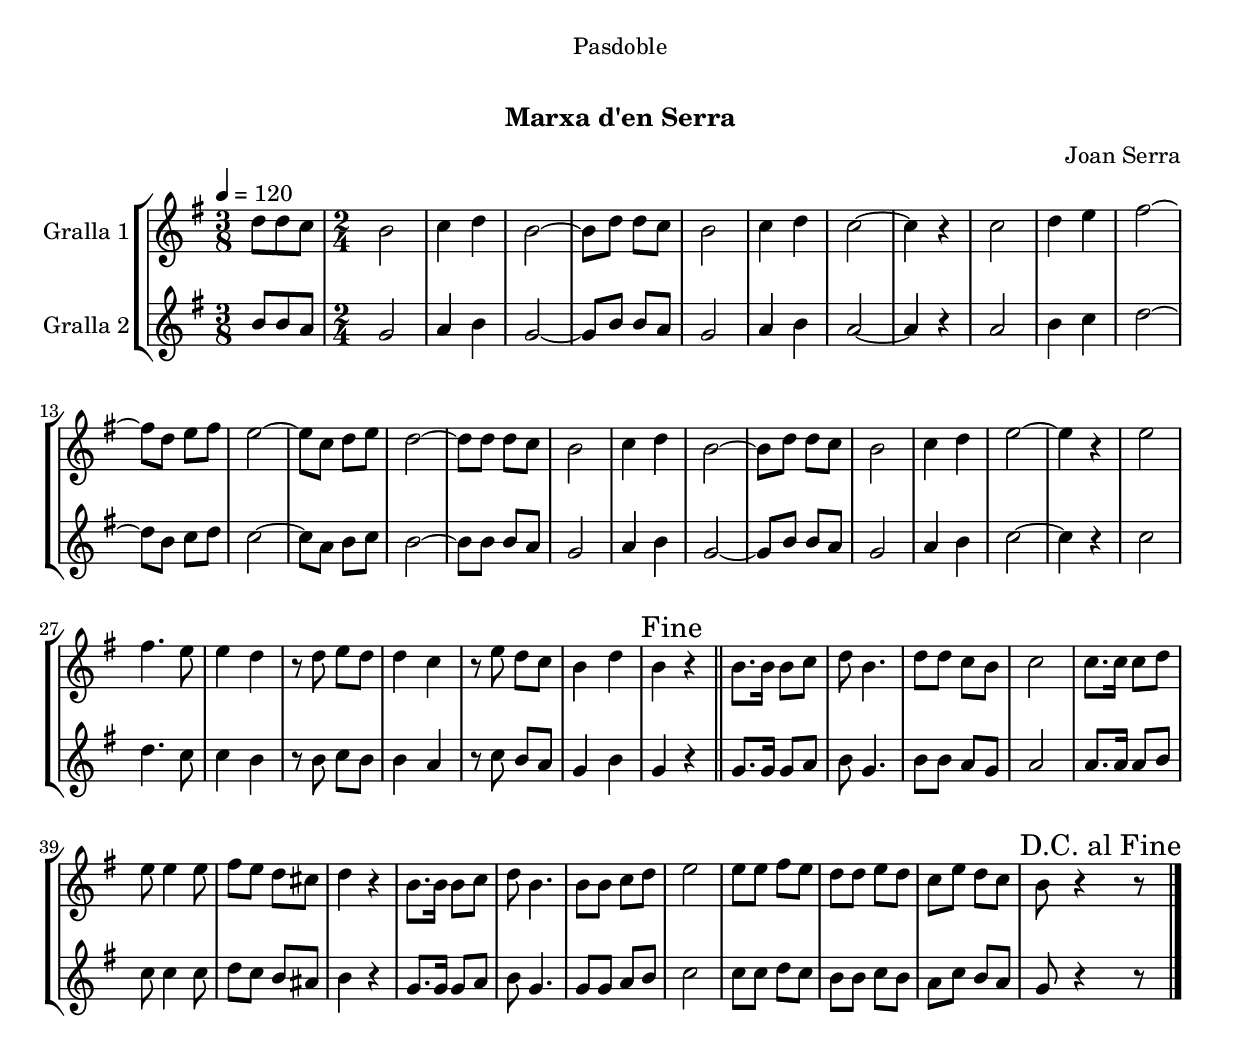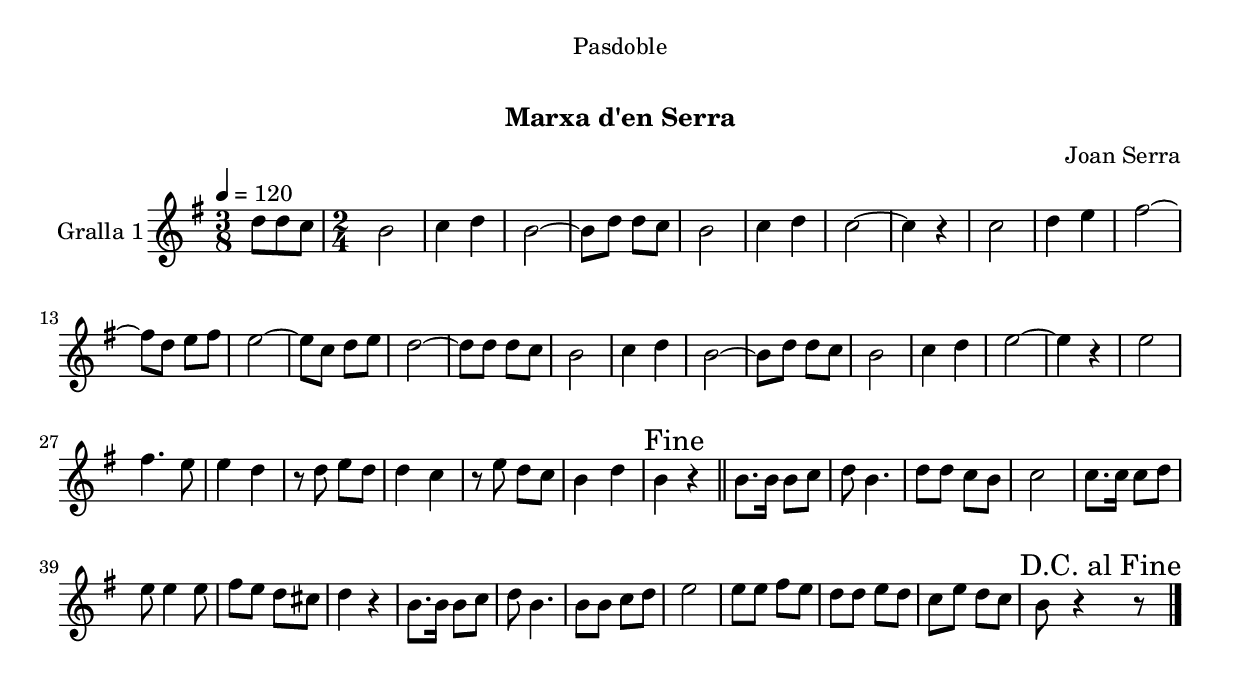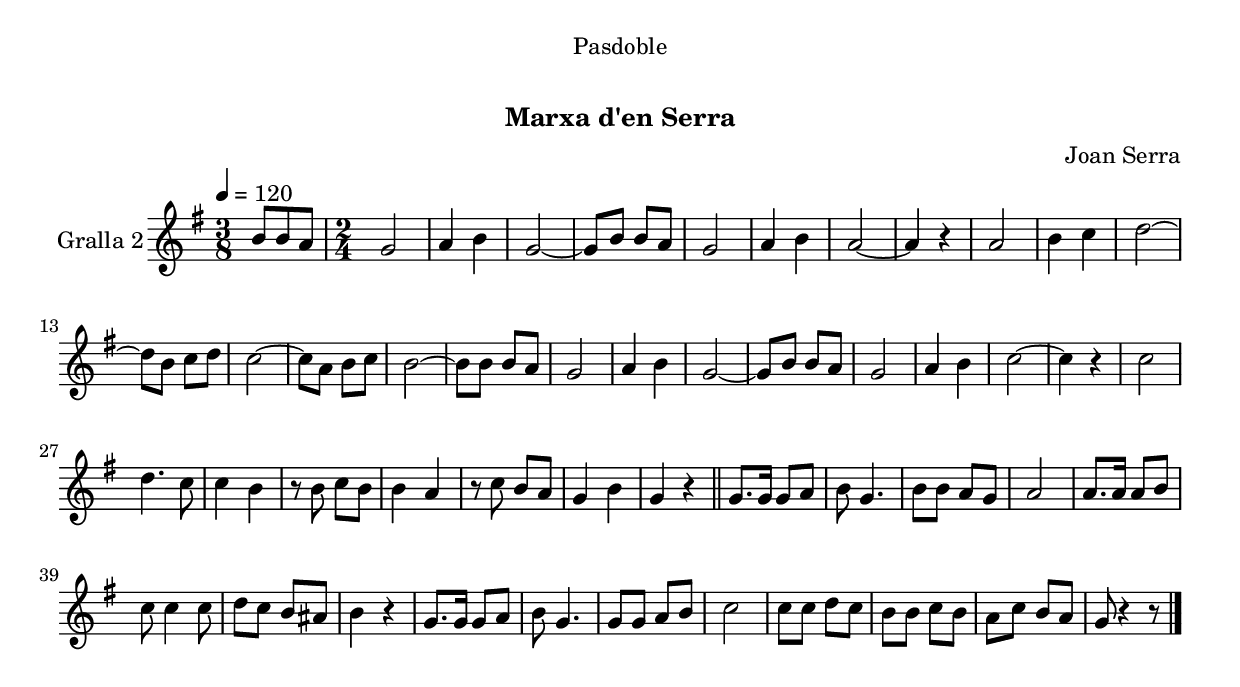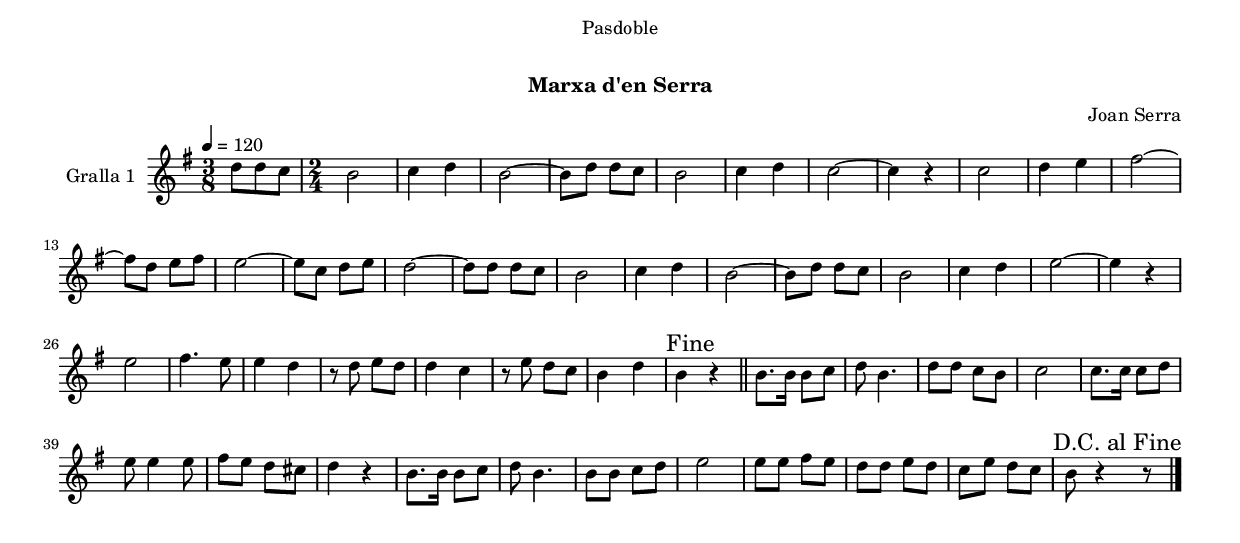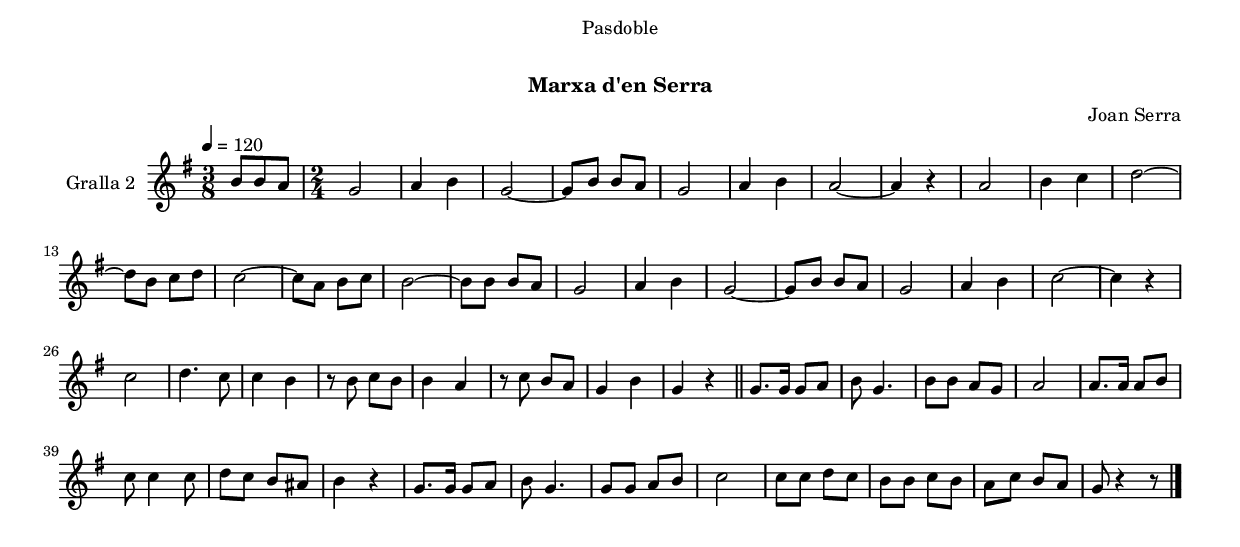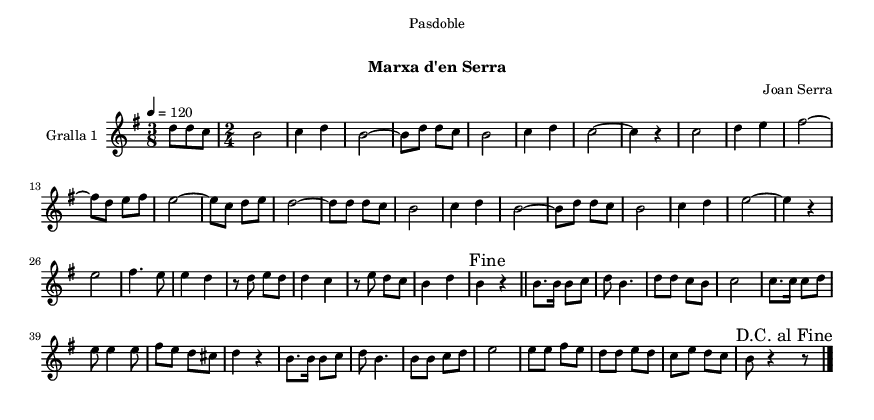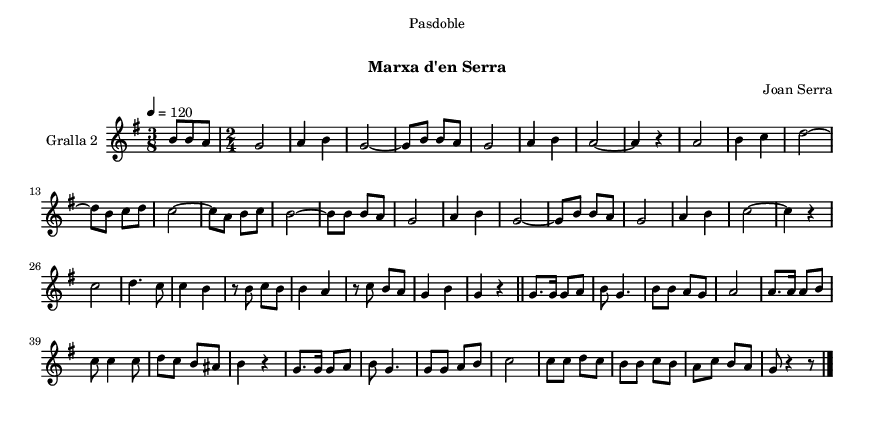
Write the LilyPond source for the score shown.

\version "2.16.0"

\header {
  dedication="Pasdoble"
  title="  "
  subtitle="Marxa d'en Serra"
  subsubtitle=""
  poet=""
  meter=""
  piece=""
  composer="Joan Serra"
  arranger=""
  opus=""
  instrument=""
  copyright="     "
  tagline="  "
}

liniaroAa =
\relative d''
{
  \tempo 4=120
  \clef treble
  \key g \major
  \time 3/8
  d8 d c  |
  \time 2/4   b2  |
  c4 d  |
  b2 ~  |
  %05
  b8 d d c  |
  b2  |
  c4 d  |
  c2 ~  |
  c4 r  |
  %10
  c2  |
  d4 e  |
  fis2 ~  |
  fis8 d e fis  |
  e2 ~  |
  %15
  e8 c d e  |
  d2 ~  |
  d8 d d c  |
  b2  |
  c4 d  |
  %20
  b2 ~  |
  b8 d d c  |
  b2  |
  c4 d  |
  e2 ~  |
  %25
  e4 r  |
  e2  |
  fis4. e8  |
  e4 d  |
  r8 d e d  |
  %30
  d4 c  |
  r8 e d c  |
  b4 d  |
  \mark "Fine" b4 r  \bar "||"
  b8. b16 b8 c  |
  %35
  d8 b4.  |
  d8 d c b  |
  c2  |
  c8. c16 c8 d  |
  e8 e4 e8  |
  %40
  fis8 e d cis  |
  d4 r  |
  b8. b16 b8 c  |
  d8 b4.  |
  b8 b c d  |
  %45
  e2  |
  e8 e fis e  |
  d8 d e d  |
  c8 e d c  |
  \mark "D.C. al Fine" b8 r4 r8  \bar "|." % kompletite
}

liniaroAb =
\relative b'
{
  \tempo 4=120
  \clef treble
  \key g \major
  \time 3/8
  b8 b a  |
  \time 2/4   g2  |
  a4 b  |
  g2 ~  |
  %05
  g8 b b a  |
  g2  |
  a4 b  |
  a2 ~  |
  a4 r  |
  %10
  a2  |
  b4 c  |
  d2 ~  |
  d8 b c d  |
  c2 ~  |
  %15
  c8 a b c  |
  b2 ~  |
  b8 b b a  |
  g2  |
  a4 b  |
  %20
  g2 ~  |
  g8 b b a  |
  g2  |
  a4 b  |
  c2 ~  |
  %25
  c4 r  |
  c2  |
  d4. c8  |
  c4 b  |
  r8 b c b  |
  %30
  b4 a  |
  r8 c b a  |
  g4 b  |
  g4 r  \bar "||"
  g8. g16 g8 a  |
  %35
  b8 g4.  |
  b8 b a g  |
  a2  |
  a8. a16 a8 b  |
  c8 c4 c8  |
  %40
  d8 c b ais  |
  b4 r  |
  g8. g16 g8 a  |
  b8 g4.  |
  g8 g a b  |
  %45
  c2  |
  c8 c d c  |
  b8 b c b  |
  a8 c b a  |
  g8 r4 r8  \bar "|." % kompletite
}

\book {

\paper {
  print-page-number = false
  #(set-paper-size "a4")
  #(layout-set-staff-size 20)
}

\bookpart {
  \score {
    \new StaffGroup {
      \override Score.RehearsalMark #'self-alignment-X = #LEFT
      <<
        \new Staff \with {instrumentName = #"Gralla 1" } \liniaroAa
        \new Staff \with {instrumentName = #"Gralla 2" } \liniaroAb
      >>
    }
    \layout {}
  }\score { \unfoldRepeats
    \new StaffGroup {
      \override Score.RehearsalMark #'self-alignment-X = #LEFT
      <<
        \new Staff \with {instrumentName = #"Gralla 1" } \liniaroAa
        \new Staff \with {instrumentName = #"Gralla 2" } \liniaroAb
      >>
    }
    \midi {}
  }
}

\bookpart {
  \header {}
  \score {
    \new StaffGroup {
      \override Score.RehearsalMark #'self-alignment-X = #LEFT
      <<
        \new Staff \with {instrumentName = #"Gralla 1" } \liniaroAa
      >>
    }
    \layout {}
  }\score { \unfoldRepeats
    \new StaffGroup {
      \override Score.RehearsalMark #'self-alignment-X = #LEFT
      <<
        \new Staff \with {instrumentName = #"Gralla 1" } \liniaroAa
      >>
    }
    \midi {}
  }
}

\bookpart {
  \header {}
  \score {
    \new StaffGroup {
      \override Score.RehearsalMark #'self-alignment-X = #LEFT
      <<
        \new Staff \with {instrumentName = #"Gralla 2" } \liniaroAb
      >>
    }
    \layout {}
  }\score { \unfoldRepeats
    \new StaffGroup {
      \override Score.RehearsalMark #'self-alignment-X = #LEFT
      <<
        \new Staff \with {instrumentName = #"Gralla 2" } \liniaroAb
      >>
    }
    \midi {}
  }
}

}

\book {

\paper {
  print-page-number = false
  #(set-paper-size "a5landscape")
  #(layout-set-staff-size 16)
}

\bookpart {
  \header {}
  \score {
    \new StaffGroup {
      \override Score.RehearsalMark #'self-alignment-X = #LEFT
      <<
        \new Staff \with {instrumentName = #"Gralla 1" } \liniaroAa
      >>
    }
    \layout {}
  }
}

\bookpart {
  \header {}
  \score {
    \new StaffGroup {
      \override Score.RehearsalMark #'self-alignment-X = #LEFT
      <<
        \new Staff \with {instrumentName = #"Gralla 2" } \liniaroAb
      >>
    }
    \layout {}
  }
}

}

\book {

\paper {
  print-page-number = false
  #(set-paper-size "a6landscape")
  #(layout-set-staff-size 12)
}

\bookpart {
  \header {}
  \score {
    \new StaffGroup {
      \override Score.RehearsalMark #'self-alignment-X = #LEFT
      <<
        \new Staff \with {instrumentName = #"Gralla 1" } \liniaroAa
      >>
    }
    \layout {}
  }
}

\bookpart {
  \header {}
  \score {
    \new StaffGroup {
      \override Score.RehearsalMark #'self-alignment-X = #LEFT
      <<
        \new Staff \with {instrumentName = #"Gralla 2" } \liniaroAb
      >>
    }
    \layout {}
  }
}

}

